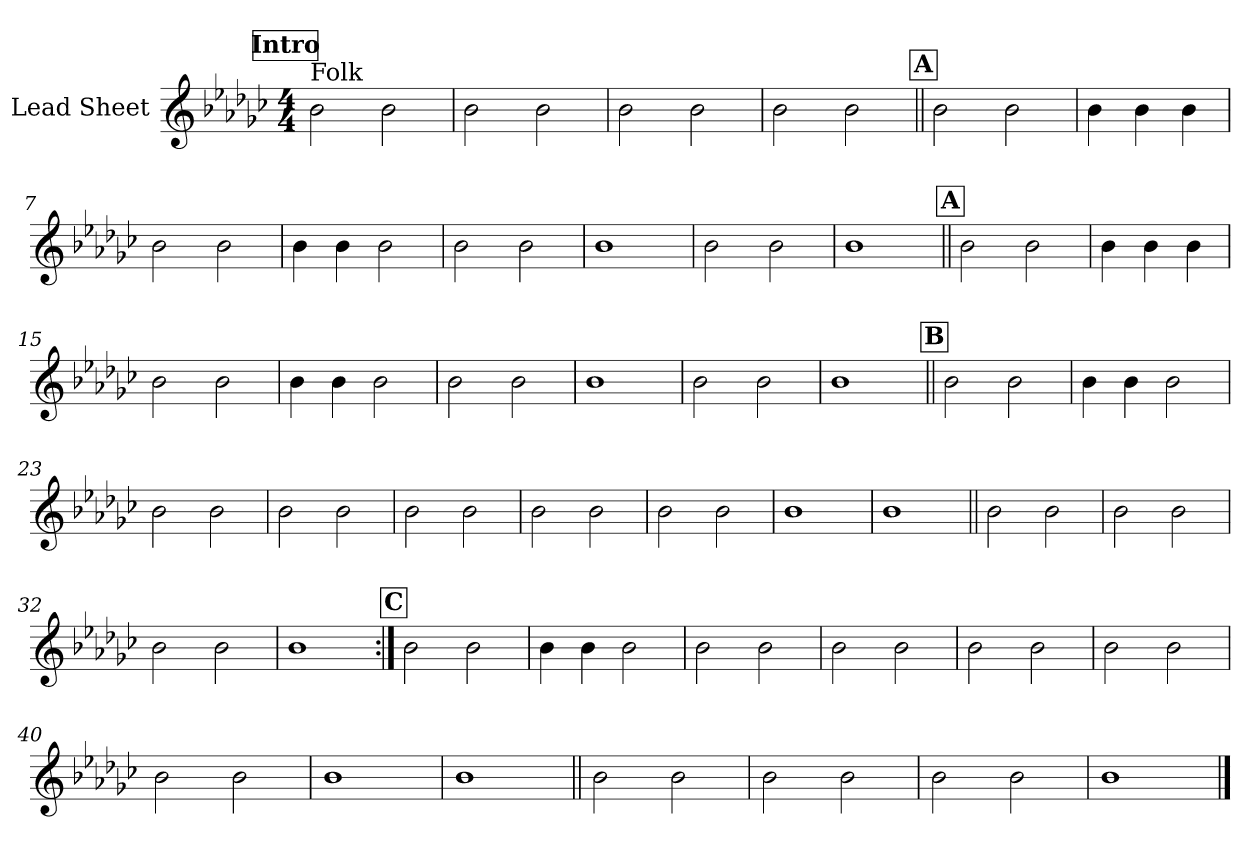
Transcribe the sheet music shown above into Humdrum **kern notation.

**kern
*part1
*staff1
*I"Lead Sheet
*clefG2
*k[b-e-a-d-g-c-]
*G-:
*M4/4
*MM97
!!LO:REH:place=s1:a:fs=14:t=Intro
=1
!LO:TX:a:t=Folk
2b-\
2b-\
=2
2b-\
2b-\
=3
2b-\
2b-\
=4
2b-\
2b-\
!!LO:LB:g=z
!!LO:REH:place=s1:a:fs=14:t=A
=5||
2b-\
2b-\
=6
4b-\
4b-\
4b-\
=7
2b-\
2b-\
=8
4b-\
4b-\
2b-\
!!LO:LB:g=z
=9
2b-\
2b-\
=10
1b-
=11
2b-\
2b-\
=12
1b-
!!LO:LB:g=z
!!LO:REH:place=s1:a:fs=14:t=A
=13||
2b-\
2b-\
=14
4b-\
4b-\
4b-\
=15
2b-\
2b-\
=16
4b-\
4b-\
2b-\
!!LO:LB:g=z
=17
2b-\
2b-\
=18
1b-
=19
2b-\
2b-\
=20
1b-
!!LO:LB:g=z
!!LO:REH:place=s1:a:fs=14:t=B
=21||
2b-\
2b-\
=22
4b-\
4b-\
2b-\
=23
2b-\
2b-\
=24
2b-\
2b-\
!!LO:LB:g=z
=25
2b-\
2b-\
=26
2b-\
2b-\
=27
2b-\
2b-\
=28
1b-
=29
1b-
!!LO:LB:g=z
=30||
2b-\
2b-\
=31
2b-\
2b-\
=32
2b-\
2b-\
=33
1b-
!!LO:LB:g=z
!!LO:REH:place=s1:a:fs=14:t=C
=34:|!
2b-\
2b-\
=35
4b-\
4b-\
2b-\
=36
2b-\
2b-\
=37
2b-\
2b-\
!!LO:LB:g=z
=38
2b-\
2b-\
=39
2b-\
2b-\
=40
2b-\
2b-\
=41
1b-
=42
1b-
!!LO:PB:g=z
=43||
2b-\
2b-\
=44
2b-\
2b-\
=45
2b-\
2b-\
=46
1b-
==
*-
